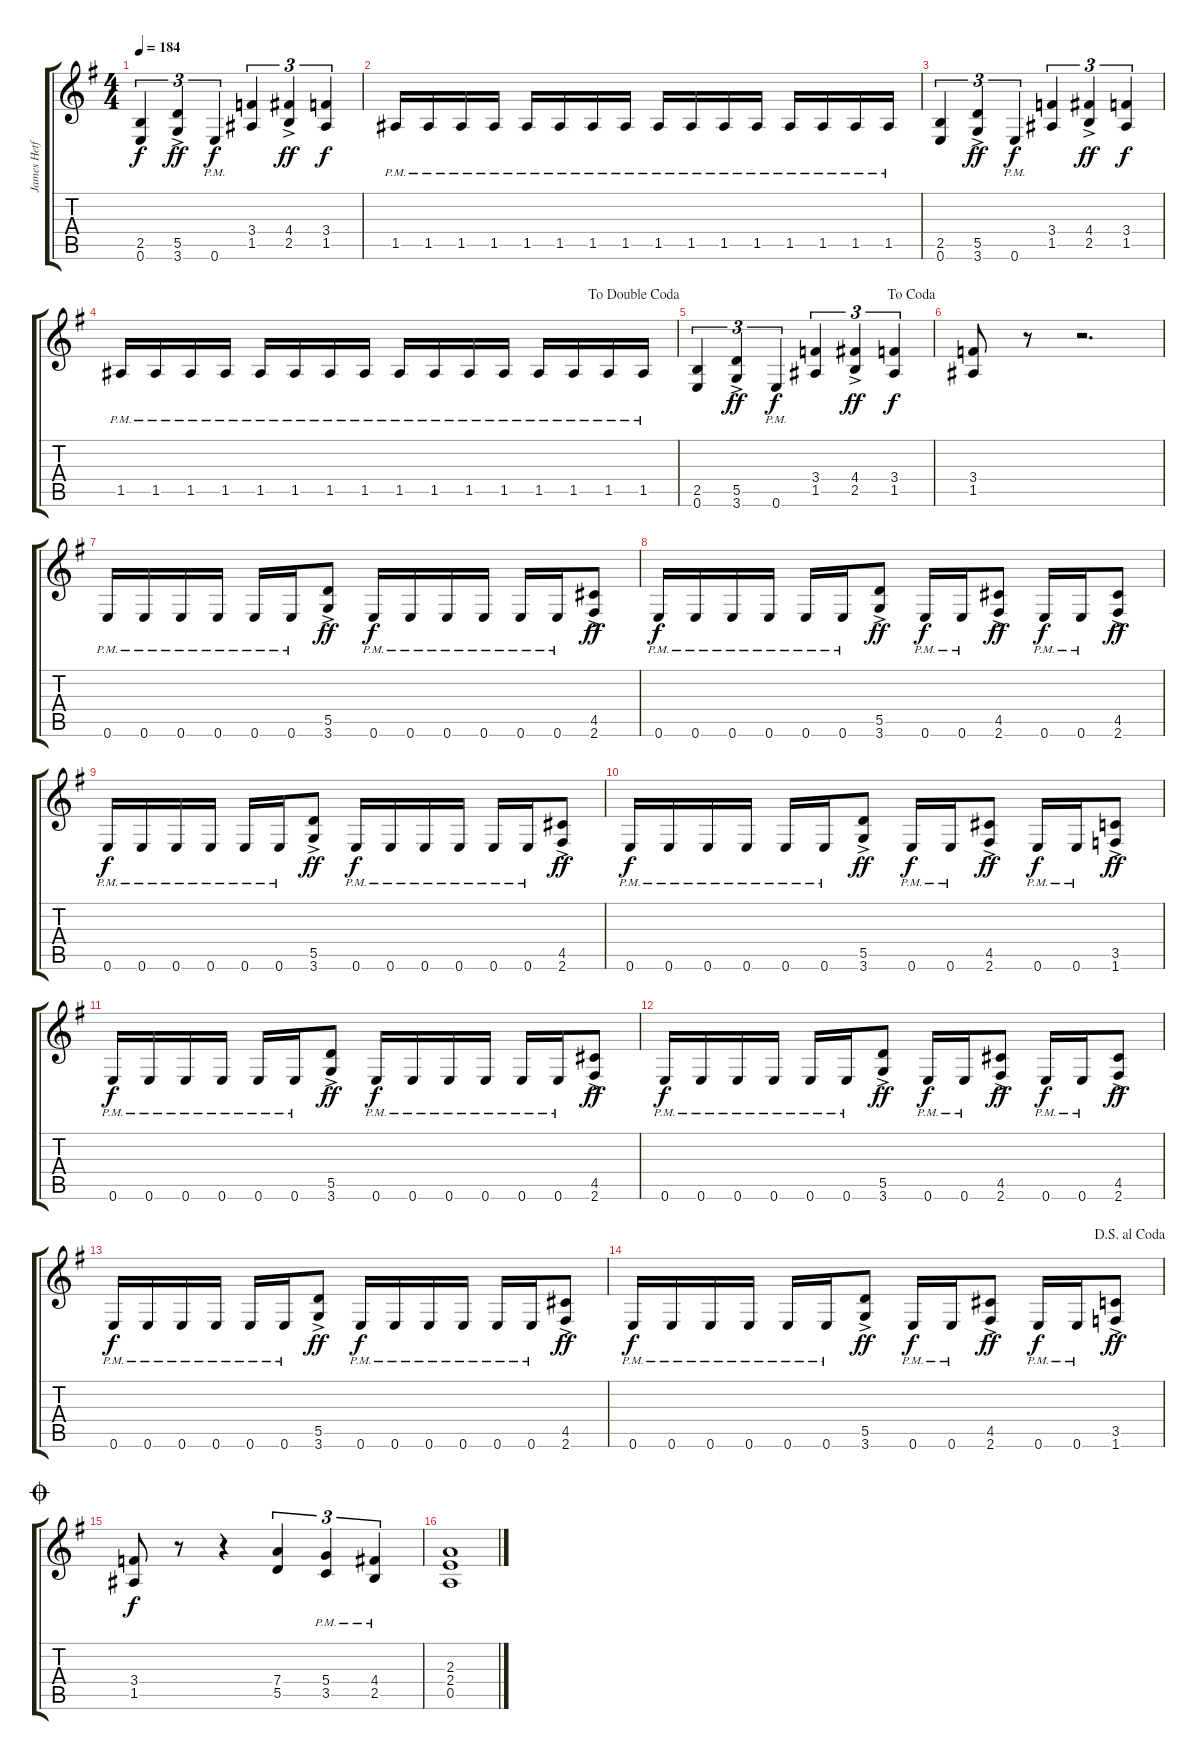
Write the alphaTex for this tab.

\track ("James Hetfield" "James Hetf") {instrument distortionguitar}
\staff {score tabs}
\tuning (E4 B3 G3 D3 A2 E2) {hide}
\ts (4 4)
\tempo 184
\clef g2
\ks g
(2.5 0.6).4{tu (3 2) dy f} (5.5{ac} 3.6{ac}).4{tu (3 2) dy ff} 0.6{pm}.4{tu (3 2) dy f} (3.4 1.5).4{tu (3 2)} (4.4{ac} 2.5{ac}).4{tu (3 2) dy ff} (3.4 1.5).4{tu (3 2) dy f} |
1.5{pm}.16 1.5{pm}.16 1.5{pm}.16 1.5{pm}.16 1.5{pm}.16 1.5{pm}.16 1.5{pm}.16 1.5{pm}.16 1.5{pm}.16 1.5{pm}.16 1.5{pm}.16 1.5{pm}.16 1.5{pm}.16 1.5{pm}.16 1.5{pm}.16 1.5{pm}.16 |
(2.5 0.6).4{tu (3 2)} (5.5{ac} 3.6{ac}).4{tu (3 2) dy ff} 0.6{pm}.4{tu (3 2) dy f} (3.4 1.5).4{tu (3 2)} (4.4{ac} 2.5{ac}).4{tu (3 2) dy ff} (3.4 1.5).4{tu (3 2) dy f} |
\jump dadoublecoda
1.5{pm}.16 1.5{pm}.16 1.5{pm}.16 1.5{pm}.16 1.5{pm}.16 1.5{pm}.16 1.5{pm}.16 1.5{pm}.16 1.5{pm}.16 1.5{pm}.16 1.5{pm}.16 1.5{pm}.16 1.5{pm}.16 1.5{pm}.16 1.5{pm}.16 1.5{pm}.16 |
\jump dacoda
(2.5 0.6).4{tu (3 2)} (5.5{ac} 3.6{ac}).4{tu (3 2) dy ff} 0.6{pm}.4{tu (3 2) dy f} (3.4 1.5).4{tu (3 2)} (4.4{ac} 2.5{ac}).4{tu (3 2) dy ff} (3.4 1.5).4{tu (3 2) dy f} |
(3.4 1.5).8 r.8 r.2{d} |
0.6{pm}.16 0.6{pm}.16 0.6{pm}.16 0.6{pm}.16 0.6{pm}.16 0.6{pm}.16 (5.5{ac} 3.6{ac}).8{dy ff} 0.6{pm}.16{dy f} 0.6{pm}.16 0.6{pm}.16 0.6{pm}.16 0.6{pm}.16 0.6{pm}.16 (4.5{ac} 2.6{ac}).8{dy ff} |
0.6{pm}.16{dy f} 0.6{pm}.16 0.6{pm}.16 0.6{pm}.16 0.6{pm}.16 0.6{pm}.16 (5.5{ac} 3.6{ac}).8{dy ff} 0.6{pm}.16{dy f} 0.6{pm}.16 (4.5{ac} 2.6{ac}).8{dy ff} 0.6{pm}.16{dy f} 0.6{pm}.16 (4.5{ac} 2.6{ac}).8{dy ff} |
0.6{pm}.16{dy f} 0.6{pm}.16 0.6{pm}.16 0.6{pm}.16 0.6{pm}.16 0.6{pm}.16 (5.5{ac} 3.6{ac}).8{dy ff} 0.6{pm}.16{dy f} 0.6{pm}.16 0.6{pm}.16 0.6{pm}.16 0.6{pm}.16 0.6{pm}.16 (4.5{ac} 2.6{ac}).8{dy ff} |
0.6{pm}.16{dy f} 0.6{pm}.16 0.6{pm}.16 0.6{pm}.16 0.6{pm}.16 0.6{pm}.16 (5.5{ac} 3.6{ac}).8{dy ff} 0.6{pm}.16{dy f} 0.6{pm}.16 (4.5{ac} 2.6{ac}).8{dy ff} 0.6{pm}.16{dy f} 0.6{pm}.16 (3.5{ac} 1.6{ac}).8{dy ff} |
0.6{pm}.16{dy f} 0.6{pm}.16 0.6{pm}.16 0.6{pm}.16 0.6{pm}.16 0.6{pm}.16 (5.5{ac} 3.6{ac}).8{dy ff} 0.6{pm}.16{dy f} 0.6{pm}.16 0.6{pm}.16 0.6{pm}.16 0.6{pm}.16 0.6{pm}.16 (4.5{ac} 2.6{ac}).8{dy ff} |
0.6{pm}.16{dy f} 0.6{pm}.16 0.6{pm}.16 0.6{pm}.16 0.6{pm}.16 0.6{pm}.16 (5.5{ac} 3.6{ac}).8{dy ff} 0.6{pm}.16{dy f} 0.6{pm}.16 (4.5{ac} 2.6{ac}).8{dy ff} 0.6{pm}.16{dy f} 0.6{pm}.16 (4.5{ac} 2.6{ac}).8{dy ff} |
0.6{pm}.16{dy f} 0.6{pm}.16 0.6{pm}.16 0.6{pm}.16 0.6{pm}.16 0.6{pm}.16 (5.5{ac} 3.6{ac}).8{dy ff} 0.6{pm}.16{dy f} 0.6{pm}.16 0.6{pm}.16 0.6{pm}.16 0.6{pm}.16 0.6{pm}.16 (4.5{ac} 2.6{ac}).8{dy ff} |
\jump dalsegnoalcoda
0.6{pm}.16{dy f} 0.6{pm}.16 0.6{pm}.16 0.6{pm}.16 0.6{pm}.16 0.6{pm}.16 (5.5{ac} 3.6{ac}).8{dy ff} 0.6{pm}.16{dy f} 0.6{pm}.16 (4.5{ac} 2.6{ac}).8{dy ff} 0.6{pm}.16{dy f} 0.6{pm}.16 (3.5{ac} 1.6{ac}).8{dy ff} |
\jump coda
(3.4 1.5).8{dy f} r.8 r.4 (7.4 5.5).4{tu (3 2)} (5.4{pm} 3.5{pm}).4{tu (3 2)} (4.4{pm} 2.5{pm}).4{tu (3 2)} |
(2.3 2.4 0.5).1
